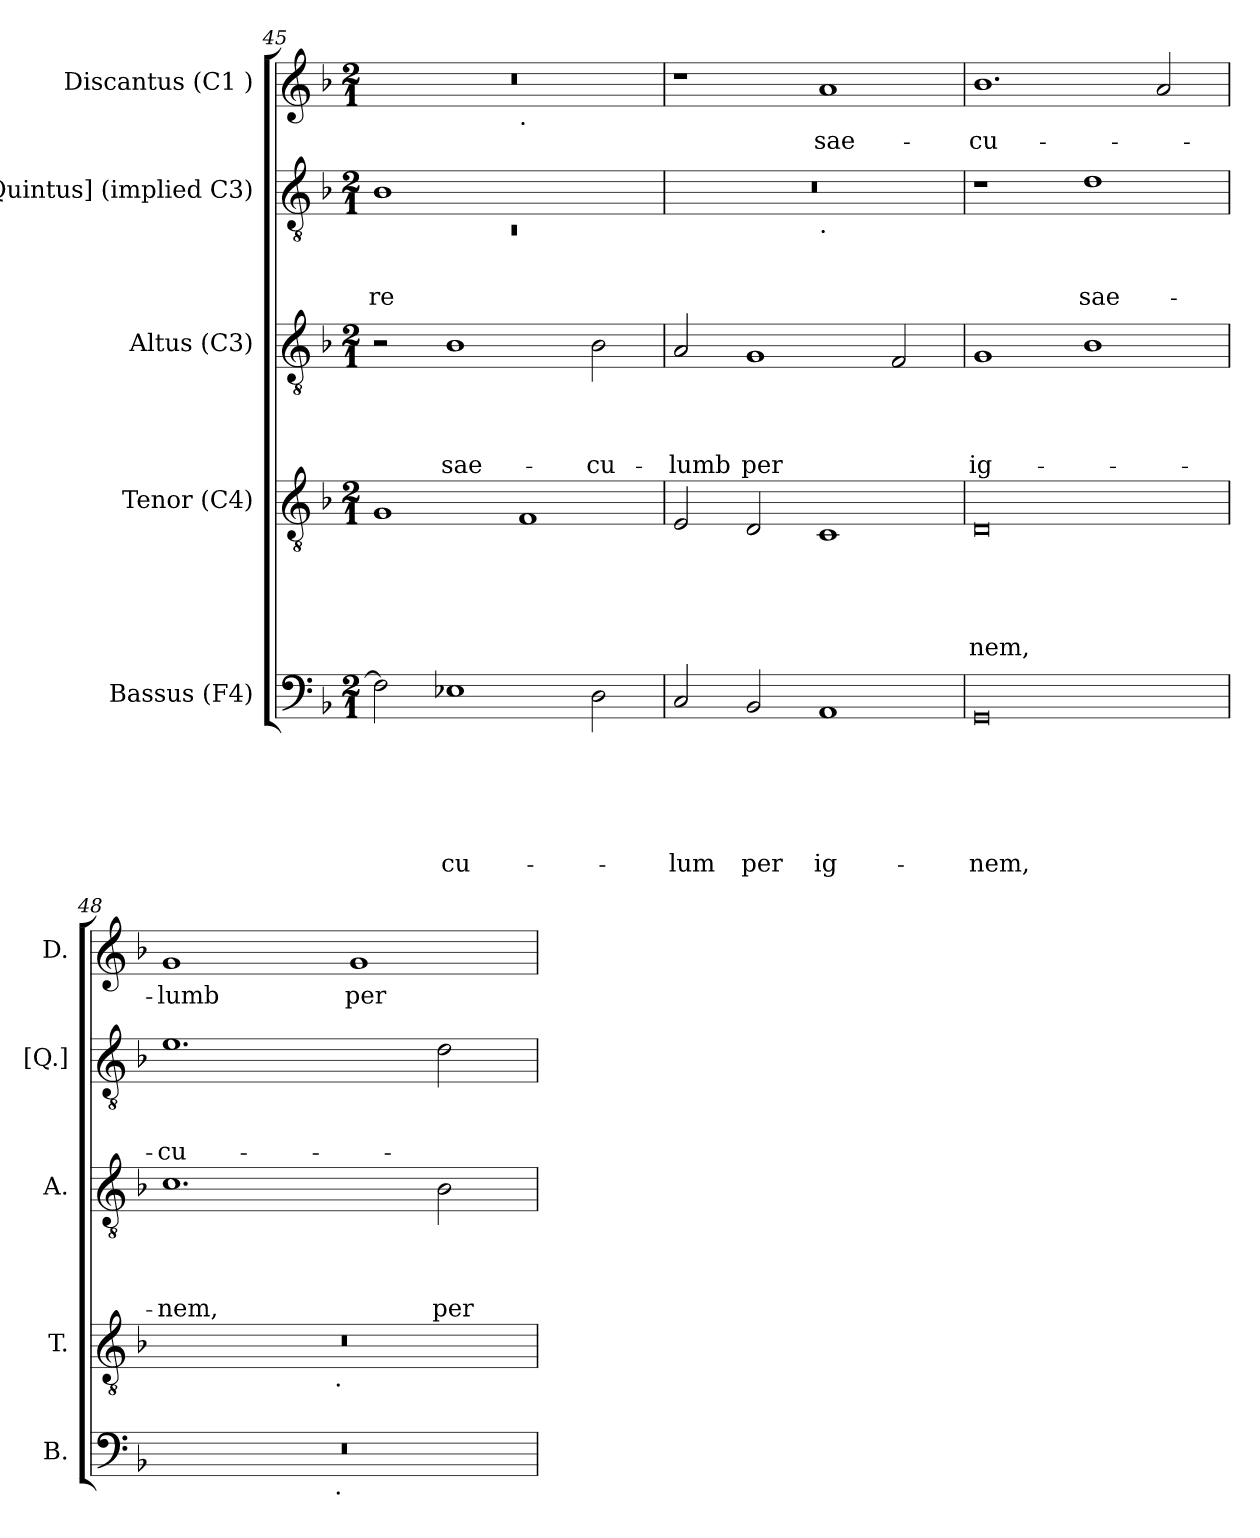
**kern	**text	**text	**text	**text	**text	**text	**kern	**text	**text	**text	**text	**text	**kern	**text	**text	**text	**text	**kern	**text	**text	**text	**kern	**text
*part5	*part5	*part5	*part5	*part5	*part5	*part5	*part4	*part4	*part4	*part4	*part4	*part4	*part3	*part3	*part3	*part3	*part3	*part2	*part2	*part2	*part2	*part1	*part1
*staff5	*staff5	*staff5	*staff5	*staff5	*staff5	*staff5	*staff4	*staff4	*staff4	*staff4	*staff4	*staff4	*staff3	*staff3	*staff3	*staff3	*staff3	*staff2	*staff2	*staff2	*staff2	*staff1	*staff1
*I"Bassus (F4)	*	*	*	*	*	*	*I"Tenor (C4)	*	*	*	*	*	*I"Altus (C3)	*	*	*	*	*I"[Quintus] (implied C3)	*	*	*	*I"Discantus (C1 )	*
*I'B.	*	*	*	*	*	*	*I'T.	*	*	*	*	*	*I'A.	*	*	*	*	*I'[Q.]	*	*	*	*I'D.	*
*clefF4	*	*	*	*	*	*	*clefGv2	*	*	*	*	*	*clefGv2	*	*	*	*	*clefGv2	*	*	*	*clefG2	*
*k[b-]	*	*	*	*	*	*	*k[b-]	*	*	*	*	*	*k[b-]	*	*	*	*	*k[b-]	*	*	*	*k[b-]	*
*F:	*	*	*	*	*	*	*F:	*	*	*	*	*	*F:	*	*	*	*	*F:	*	*	*	*F:	*
*M2/1	*	*	*	*	*	*	*M2/1	*	*	*	*	*	*M2/1	*	*	*	*	*M2/1	*	*	*	*M2/1	*
=45	=45	=45	=45	=45	=45	=45	=45	=45	=45	=45	=45	=45	=45	=45	=45	=45	=45	=45	=45	=45	=45	=45	=45
*	*	*	*	*	*	*	*	*	*	*	*	*	*	*	*	*	*	*^	*	*	*	*	*
!	!	!	!	!	!	!	!	!	!	!	!	!	!	!	!	!	!	!	!LO:N:vis=1	!	!	!LO:LY:b	!	!
*	*	*	*	*	*	*	*	*	*	*	*	*	*	*	*	*	*	*	*	*	*	*	*^	*
2F\]	.	.	.	.	.	.	1G	.	.	.	.	.	2r	.	.	.	.	1B-	0rC	.	.	-re	0r	1ryy	.
!	!	!	!	!	!	!LO:LY:b	!	!	!	!	!	!	!	!	!	!	!LO:LY:b	!	!	!	!	!	!	!	!
1E-X	.	.	.	.	.	-cu-	.	.	.	.	.	.	1B-	.	.	.	sae-	.	.	.	.	.	.	.	.
!	!	!	!	!	!	!	!	!	!	!	!	!	!	!	!	!	!	!	!	!	!	!	!	!LO:TX:b:t=.	!
.	.	.	.	.	.	.	1F	.	.	.	.	.	.	.	.	.	.	1ryy	.	.	.	.	.	1ryy	.
!	!	!	!	!	!	!	!	!	!	!	!	!	!	!	!	!	!LO:LY:b	!	!	!	!	!	!	!	!
2D\	.	.	.	.	.	.	.	.	.	.	.	.	2B-\	.	.	.	-cu-	.	.	.	.	.	.	.	.
=46	=46	=46	=46	=46	=46	=46	=46	=46	=46	=46	=46	=46	=46	=46	=46	=46	=46	=46	=46	=46	=46	=46	=46	=46	=46
!	!	!	!	!	!	!LO:LY:b	!	!	!	!	!	!	!	!	!	!	!LO:LY:b:rj	!	!	!	!	!	!	!	!
*	*	*	*	*	*	*	*	*	*	*	*	*	*	*	*	*	*	*	*	*	*	*	*v	*v	*
2C/	.	.	.	.	.	-lum	2E/	.	.	.	.	.	2A/	.	.	.	-lumb	0r	1ryy	.	.	.	1r	.
!	!	!	!	!	!	!LO:LY:b	!	!	!	!	!	!	!	!	!	!	!LO:LY:b	!	!	!	!	!	!	!
2BB-/	.	.	.	.	.	per	2D/	.	.	.	.	.	1G	.	.	.	per	.	.	.	.	.	.	.
!	!	!	!	!	!	!	!	!	!	!	!	!	!	!	!	!	!	!	!LO:TX:b:t=.	!	!	!	!	!
!	!	!	!	!	!	!LO:LY:b	!	!	!	!	!	!	!	!	!	!	!	!	!	!	!	!	!	!LO:LY:b
1AA	.	.	.	.	.	ig-	1C	.	.	.	.	.	.	.	.	.	.	.	1ryy	.	.	.	1a	sae-
.	.	.	.	.	.	.	.	.	.	.	.	.	2F/	.	.	.	.	.	.	.	.	.	.	.
=47	=47	=47	=47	=47	=47	=47	=47	=47	=47	=47	=47	=47	=47	=47	=47	=47	=47	=47	=47	=47	=47	=47	=47	=47
!	!	!	!	!	!	!LO:LY:b	!	!	!	!	!	!LO:LY:b	!	!	!	!	!LO:LY:b	!	!	!	!	!	!	!LO:LY:b
*	*	*	*	*	*	*	*	*	*	*	*	*	*	*	*	*	*	*v	*v	*	*	*	*	*
0GG	.	.	.	.	.	-nem,	0D	.	.	.	.	-nem,	1G	.	.	.	ig-	1r	.	.	.	1.b-	-cu-
!	!	!	!	!	!	!	!	!	!	!	!	!	!	!	!	!	!	!	!	!	!LO:LY:b	!	!
.	.	.	.	.	.	.	.	.	.	.	.	.	1B-	.	.	.	.	1d	.	.	sae-	.	.
.	.	.	.	.	.	.	.	.	.	.	.	.	.	.	.	.	.	.	.	.	.	2a/	.
=48	=48	=48	=48	=48	=48	=48	=48	=48	=48	=48	=48	=48	=48	=48	=48	=48	=48	=48	=48	=48	=48	=48	=48
!	!	!	!	!	!	!	!	!	!	!	!	!	!	!	!	!	!LO:LY:b	!	!	!	!LO:LY:b	!	!LO:LY:b:rj
*^	*	*	*	*	*	*	*^	*	*	*	*	*	*	*	*	*	*	*	*	*	*	*	*
0r	2ryy	.	.	.	.	.	.	0r	2ryy	.	.	.	.	.	1.c	.	.	.	-nem,	1.e	.	.	-cu-	1g	-lumb
.	4...ryy	.	.	.	.	.	.	.	4...ryy	.	.	.	.	.	.	.	.	.	.	.	.	.	.	.	.
!	!	!	!	!	!	!	!	!	!LO:TX:b:t=.	!	!	!	!	!	!	!	!	!	!	!	!	!	!	!	!
!	!LO:TX:b:t=.	!	!	!	!	!	!	!	!	!	!	!	!	!	!	!	!	!	!	!	!	!	!	!	!
.	1ryy	.	.	.	.	.	.	.	1ryy	.	.	.	.	.	.	.	.	.	.	.	.	.	.	.	.
!	!	!	!	!	!	!	!	!	!	!	!	!	!	!	!	!	!	!	!	!	!	!	!	!	!LO:LY:b
.	.	.	.	.	.	.	.	.	.	.	.	.	.	.	.	.	.	.	.	.	.	.	.	1g	per
!	!	!	!	!	!	!	!	!	!	!	!	!	!	!	!	!	!	!	!LO:LY:b	!	!	!	!	!	!
.	.	.	.	.	.	.	.	.	.	.	.	.	.	.	2B-\	.	.	.	per	2d\	.	.	.	.	.
.	32ryy	.	.	.	.	.	.	.	32ryy	.	.	.	.	.	.	.	.	.	.	.	.	.	.	.	.
*v	*v	*	*	*	*	*	*	*	*	*	*	*	*	*	*	*	*	*	*	*	*	*	*	*	*
*	*	*	*	*	*	*	*v	*v	*	*	*	*	*	*	*	*	*	*	*	*	*	*	*	*
=	=	=	=	=	=	=	=	=	=	=	=	=	=	=	=	=	=	=	=	=	=	=	=
*-	*-	*-	*-	*-	*-	*-	*-	*-	*-	*-	*-	*-	*-	*-	*-	*-	*-	*-	*-	*-	*-	*-	*-
